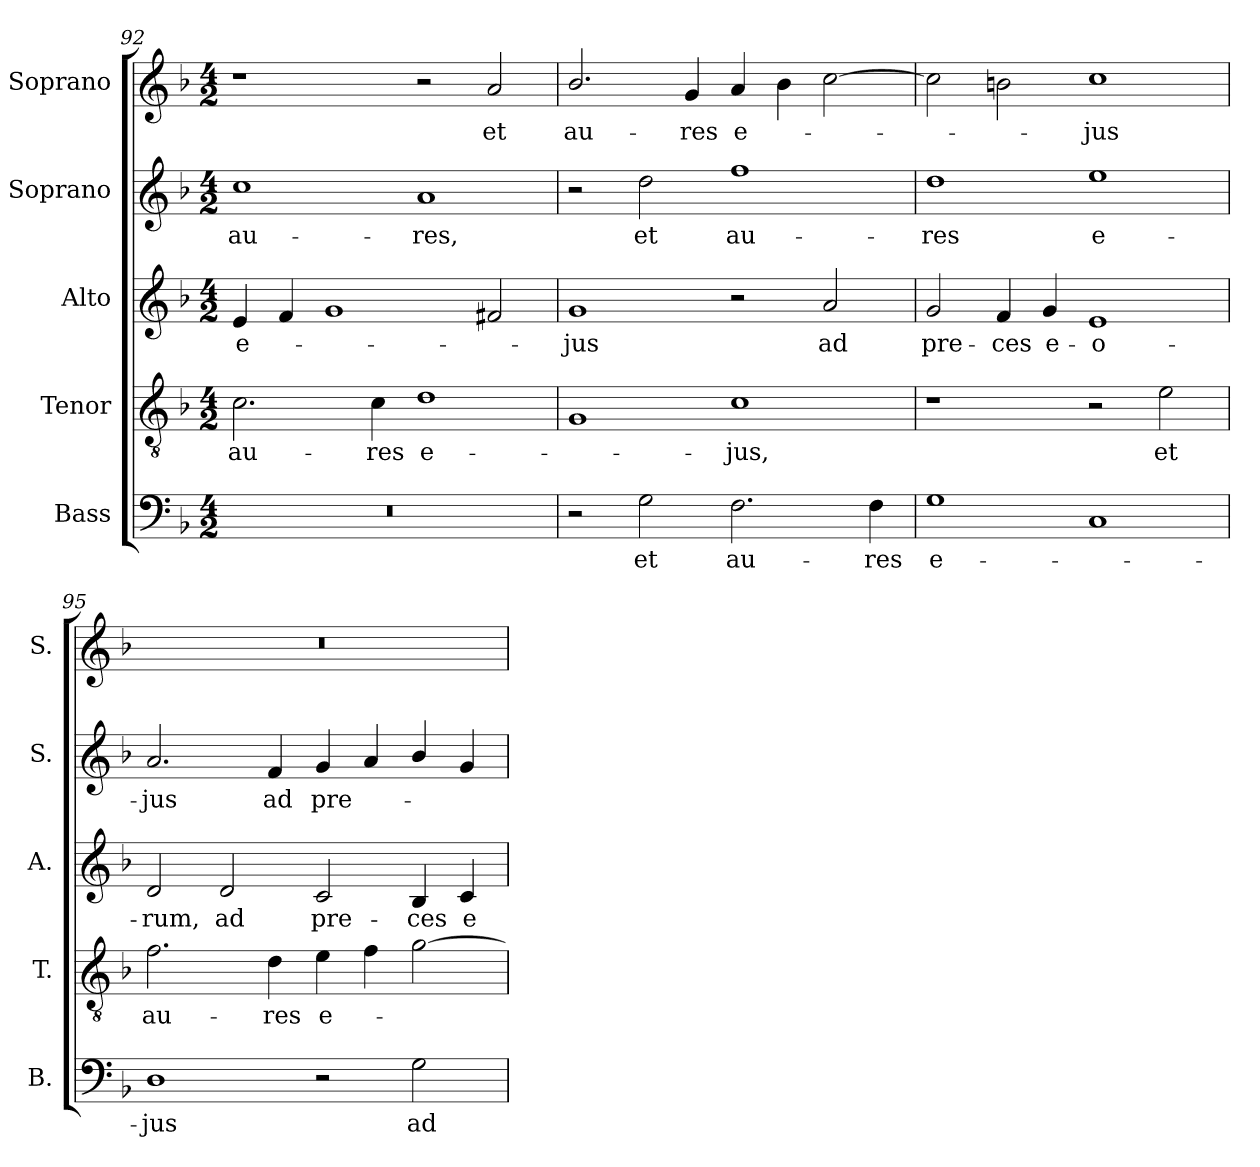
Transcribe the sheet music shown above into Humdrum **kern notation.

**kern	**text	**kern	**text	**kern	**text	**kern	**text	**kern	**text
*part5	*part5	*part4	*part4	*part3	*part3	*part2	*part2	*part1	*part1
*staff5	*staff5	*staff4	*staff4	*staff3	*staff3	*staff2	*staff2	*staff1	*staff1
*I"Bass	*	*I"Tenor	*	*I"Alto	*	*I"Soprano	*	*I"Soprano	*
*I'B.	*	*I'T.	*	*I'A.	*	*I'S.	*	*I'S.	*
*clefF4	*	*clefGv2	*	*clefG2	*	*clefG2	*	*clefG2	*
*	*	*ITrd7c12	*	*	*	*	*	*	*
*k[b-]	*	*k[b-]	*	*k[b-]	*	*k[b-]	*	*k[b-]	*
*F:	*	*F:	*	*F:	*	*F:	*	*F:	*
*M4/2	*	*M4/2	*	*M4/2	*	*M4/2	*	*M4/2	*
=92	=92	=92	=92	=92	=92	=92	=92	=92	=92
!LO:N:vis=1	!	!	!	!	!	!	!	!	!
!	!	!	!LO:LY:b:color=#000000	!	!	!	!	!	!
!	!	!	!	!	!LO:LY:b:color=#000000	!	!	!	!
!	!	!	!	!	!	!	!LO:LY:b:color=#000000	!	!
0r	.	2.Ci\	au-	4ei/	e-	1cci	au-	1r	.
.	.	.	.	4fi/	.	.	.	.	.
.	.	.	.	1gi	.	.	.	.	.
!	!	!	!LO:LY:b:color=#000000	!	!	!	!	!	!
.	.	4Ci\	-res	.	.	.	.	.	.
!	!	!	!LO:LY:b:color=#000000	!	!	!	!	!	!
!	!	!	!	!	!	!	!LO:LY:b:color=#000000	!	!
.	.	1Di	e-	.	.	1ai	-res,	2r	.
!	!	!	!	!	!	!	!	!	!LO:LY:b:color=#000000
.	.	.	.	2f#Xi/	.	.	.	2ai/	et
!!LO:LB:g=z
=93	=93	=93	=93	=93	=93	=93	=93	=93	=93
!	!	!	!	!	!LO:LY:b:color=#000000	!	!	!	!
!	!	!	!	!	!	!	!	!	!LO:LY:b:color=#000000
2r	.	1GGi	.	1gi	-jus	2r	.	2.b-i/	au-
!	!LO:LY:b:color=#000000	!	!	!	!	!	!	!	!
!	!	!	!	!	!	!	!LO:LY:b:color=#000000	!	!
2Gi\	et	.	.	.	.	2ddi\	et	.	.
!	!	!	!	!	!	!	!	!	!LO:LY:b:color=#000000
.	.	.	.	.	.	.	.	4gi/	-res
!	!LO:LY:b:color=#000000	!	!	!	!	!	!	!	!
!	!	!	!LO:LY:b:color=#000000	!	!	!	!	!	!
!	!	!	!	!	!	!	!LO:LY:b:color=#000000	!	!
!	!	!	!	!	!	!	!	!	!LO:LY:b:color=#000000
2.Fi\	au-	1Ci	-jus,	2r	.	1ffi	au-	4ai/	e-
.	.	.	.	.	.	.	.	4b-i\	.
!	!	!	!	!	!LO:LY:b:color=#000000	!	!	!	!
.	.	.	.	2ai/	ad	.	.	[2cci\	.
!	!LO:LY:b:color=#000000	!	!	!	!	!	!	!	!
4Fi\	-res	.	.	.	.	.	.	.	.
=94	=94	=94	=94	=94	=94	=94	=94	=94	=94
!	!LO:LY:b:color=#000000	!	!	!	!	!	!	!	!
!	!	!	!	!	!LO:LY:b:color=#000000	!	!	!	!
!	!	!	!	!	!	!	!LO:LY:b:color=#000000	!	!
1Gi	e-	1r	.	2gi/	pre-	1ddi	-res	2cci\]	.
!	!	!	!	!	!LO:LY:b:color=#000000	!	!	!	!
.	.	.	.	4fi/	-ces	.	.	2bni\	.
!	!	!	!	!	!LO:LY:b:color=#000000	!	!	!	!
.	.	.	.	4gi/	e-	.	.	.	.
!	!	!	!	!	!LO:LY:b:color=#000000	!	!	!	!
!	!	!	!	!	!	!	!LO:LY:b:color=#000000	!	!
!	!	!	!	!	!	!	!	!	!LO:LY:b:color=#000000
1Ci	.	2r	.	1ei	-o-	1eei	e-	1cci	-jus
!	!	!	!LO:LY:b:color=#000000	!	!	!	!	!	!
.	.	2Ei\	et	.	.	.	.	.	.
=95	=95	=95	=95	=95	=95	=95	=95	=95	=95
!	!LO:LY:b:color=#000000	!	!	!	!	!	!	!	!
!	!	!	!LO:LY:b:color=#000000	!	!	!	!	!	!
!	!	!	!	!	!LO:LY:b:color=#000000	!	!	!	!
!	!	!	!	!	!	!	!LO:LY:b:color=#000000	!LO:N:vis=1	!
1Di	-jus	2.Fi\	au-	2di/	-rum,	2.ai/	-jus	0r	.
!	!	!	!	!	!LO:LY:b:color=#000000	!	!	!	!
.	.	.	.	2di/	ad	.	.	.	.
!	!	!	!LO:LY:b:color=#000000	!	!	!	!	!	!
!	!	!	!	!	!	!	!LO:LY:b:color=#000000	!	!
.	.	4Di\	-res	.	.	4fi/	ad	.	.
!	!	!	!LO:LY:b:color=#000000	!	!	!	!	!	!
!	!	!	!	!	!LO:LY:b:color=#000000	!	!	!	!
!	!	!	!	!	!	!	!LO:LY:b:color=#000000	!	!
2r	.	4Ei\	e-	2ci/	pre-	4gi/	pre-	.	.
.	.	4Fi\	.	.	.	4ai/	.	.	.
!	!LO:LY:b:color=#000000	!	!	!	!	!	!	!	!
!	!	!	!	!	!LO:LY:b:color=#000000	!	!	!	!
2Gi\	ad	[2Gi\	.	4B-i/	-ces	4b-i/	.	.	.
!	!	!	!	!	!LO:LY:b:color=#000000	!	!	!	!
.	.	.	.	4ci/	e-	4gi/	.	.	.
=	=	=	=	=	=	=	=	=	=
*-	*-	*-	*-	*-	*-	*-	*-	*-	*-
